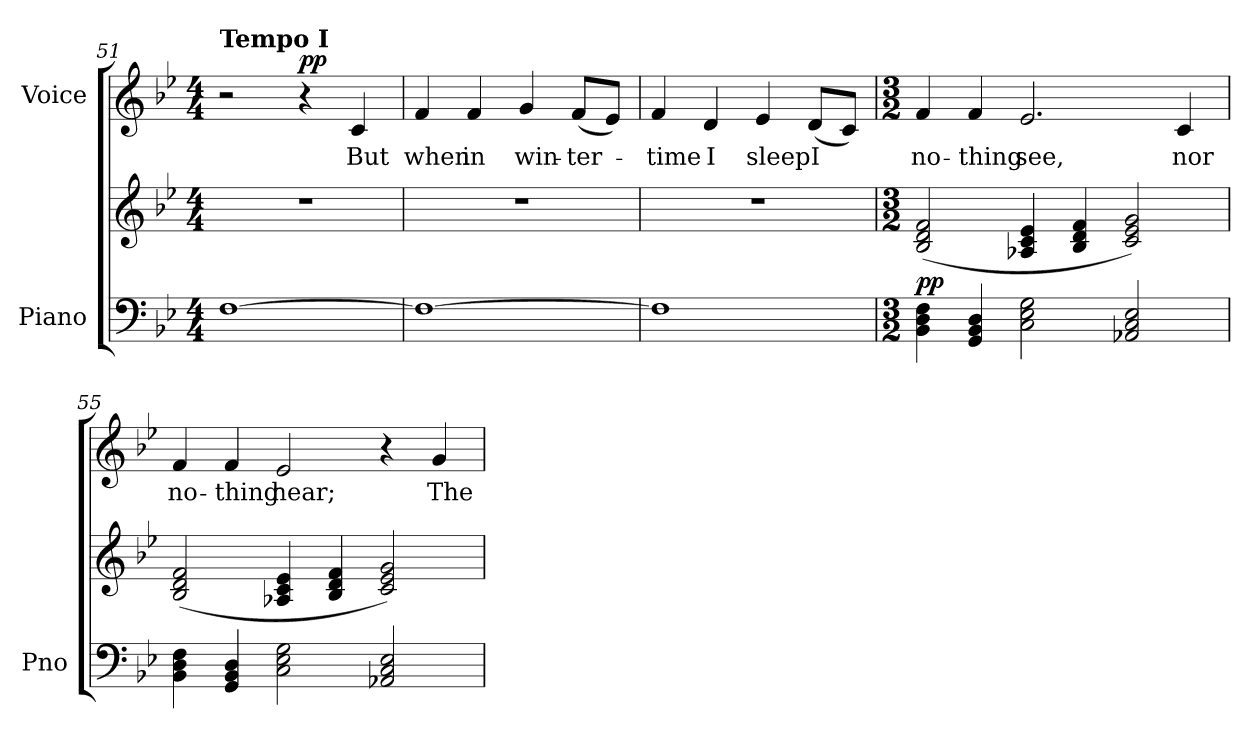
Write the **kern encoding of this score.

**kern	**kern	**dynam	**kern	**text	**dynam
*part2	*part2	*part2	*part1	*part1	*part1
*staff3	*staff2	*staff2/3	*staff1	*staff1	*staff1
*I"Piano	*	*	*I"Voice	*	*
*I'Pno	*	*	*	*	*
*clefF4	*clefG2	*	*clefG2	*	*
*k[b-e-]	*k[b-e-]	*	*k[b-e-]	*	*
*M4/4	*M4/4	*	*M4/4	*	*
=51	=51	=51	=51	=51	=51
!	!	!	!LO:TX:a:B:t=Tempo I	!	!
[1F	1r	.	2r	.	.
!	!	!	!	!	!LO:DY:b
.	.	.	4r	.	pp
!	!	!	!	!LO:LY:b	!
.	.	.	4c/	But	.
=52	=52	=52	=52	=52	=52
!	!	!	!	!LO:LY:b	!
1F_	1r	.	4f/	when	.
!	!	!	!	!LO:LY:b	!
.	.	.	4f/	in	.
!	!	!	!	!LO:LY:b	!
.	.	.	4g/	win-	.
!	!	!	!	!LO:LY:b	!
.	.	.	(<8f/L	-ter-	.
.	.	.	8e-/J)	.	.
=53	=53	=53	=53	=53	=53
!	!	!	!	!LO:LY:b	!
1F]	1r	.	4f/	-time	.
!	!	!	!	!LO:LY:b	!
.	.	.	4d/	I	.
!	!	!	!	!LO:LY:b	!
.	.	.	4e-/	sleep	.
!	!	!	!	!LO:LY:b	!
.	.	.	(<8d/L	I	.
.	.	.	8c/J)	.	.
!!LO:LB:g=z
=54	=54	=54	=54	=54	=54
*M3/2	*M3/2	*	*M3/2	*	*
!	!	!LO:DY:a=2	!	!LO:LY:b	!
4BB-\ 4D\ 4F\	(>2B-/ 2d/ 2f/	pp	4f/	no-	.
!	!	!	!	!LO:LY:b	!
4GG/ 4BB-/ 4D/	.	.	4f/	-thing	.
!	!	!	!	!LO:LY:b	!
2C\ 2E-\ 2G\	4A-X/ 4c/ 4e-/	.	2.e-/	see,	.
.	4B-/ 4d/ 4f/	.	.	.	.
2AA-X/ 2C/ 2E-/	2c/ 2e-/ 2g/)	.	.	.	.
!	!	!	!	!LO:LY:b	!
.	.	.	4c/	nor	.
=55	=55	=55	=55	=55	=55
!	!	!	!	!LO:LY:b	!
4BB-\ 4D\ 4F\	(>2B-/ 2d/ 2f/	.	4f/	no-	.
!	!	!	!	!LO:LY:b	!
4GG/ 4BB-/ 4D/	.	.	4f/	-thing	.
!	!	!	!	!LO:LY:b	!
2C\ 2E-\ 2G\	4A-X/ 4c/ 4e-/	.	2e-/	hear;	.
.	4B-/ 4d/ 4f/	.	.	.	.
2AA-X/ 2C/ 2E-/	2c/ 2e-/ 2g/)	.	4r	.	.
!	!	!	!	!LO:LY:b	!
.	.	.	4g/	The	.
=	=	=	=	=	=
*-	*-	*-	*-	*-	*-
